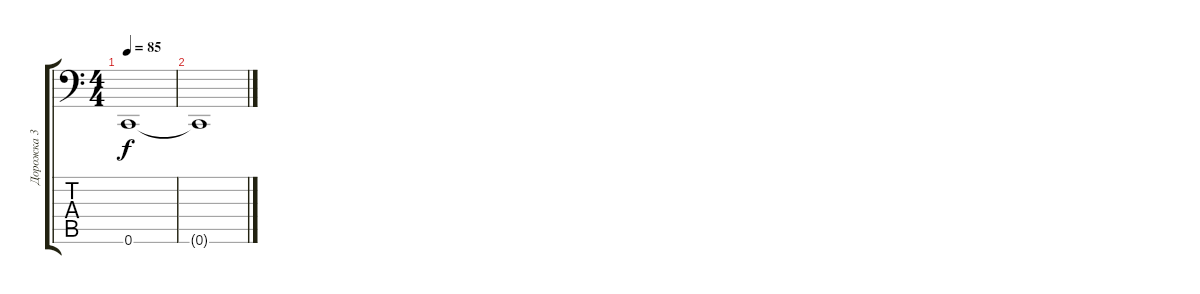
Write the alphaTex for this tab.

\track ("Дорожка 3" "Дорожка 3") {instrument electricbasspick}
\staff {score tabs}
\tuning (D3 A2 F2 C2 G1 C1) {hide}
\ts (4 4)
\tempo 85
\clef f4
\ks c
0.6.1{dy f} |
0.6{t}.1
